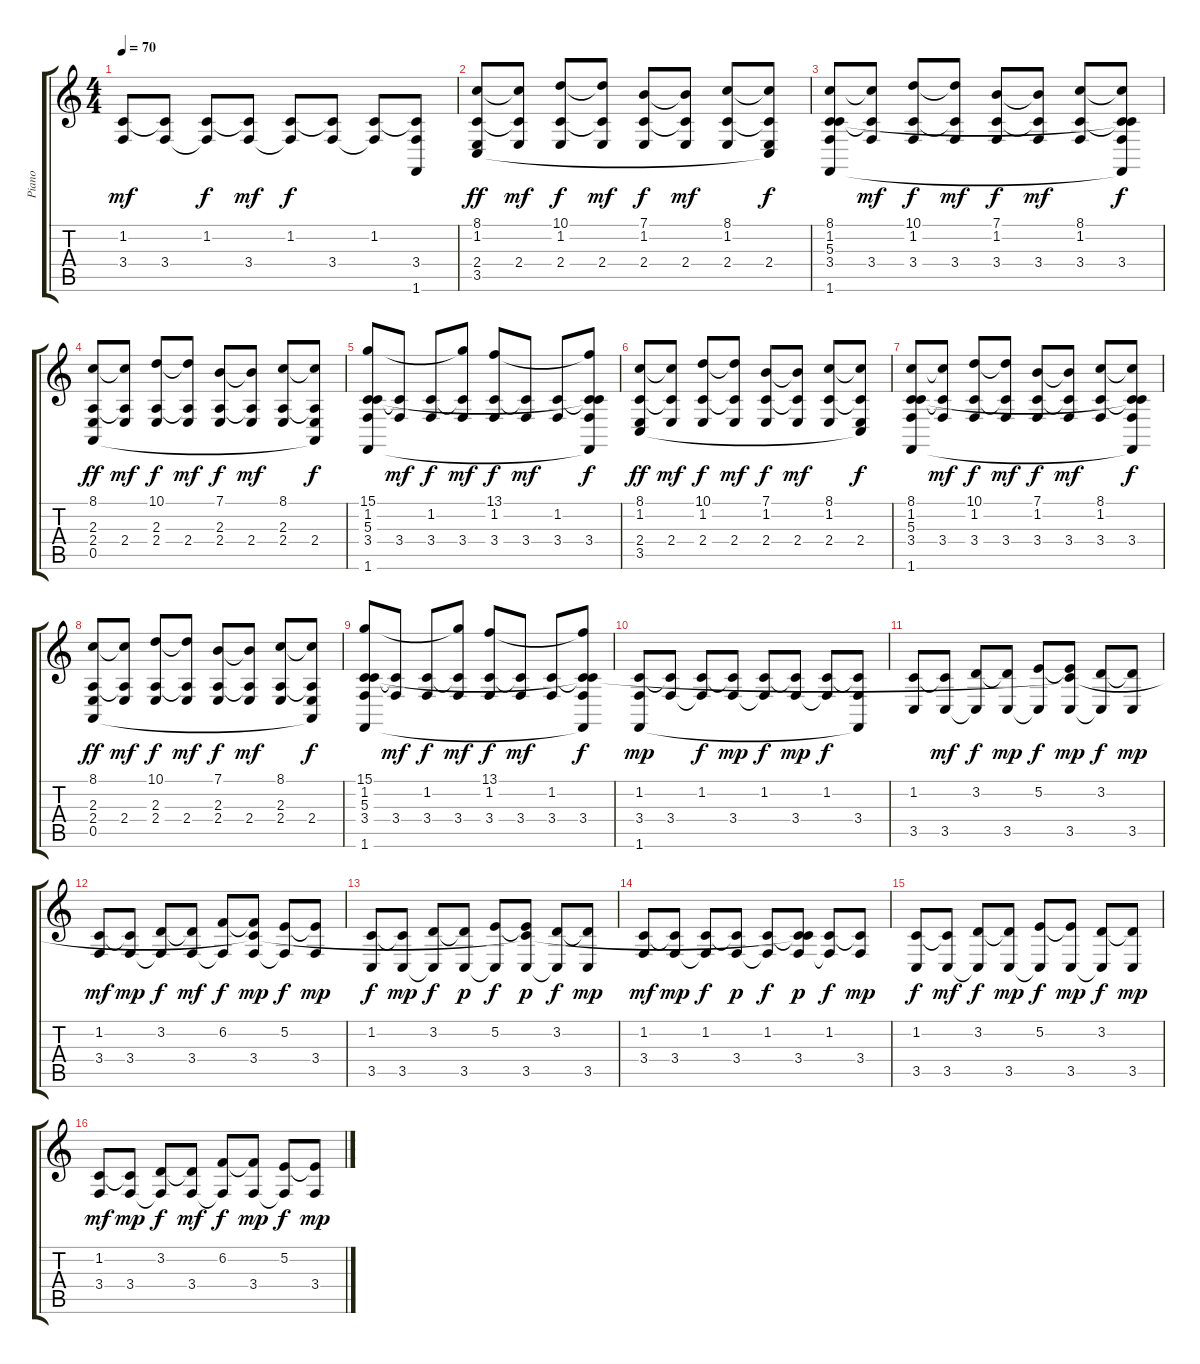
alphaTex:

\track ("Piano" "Piano") {instrument acousticgrandpiano}
\staff {score tabs}
\tuning (E4 B3 G3 D3 A2 E2) {hide}
\ts (4 4)
\tempo 70
\clef g2
\ks c
(1.2 3.4).8{dy mf} (1.2{t} 3.4).8 (1.2 3.4{t}).8{dy f} (1.2{t} 3.4).8{dy mf} (1.2 3.4{t}).8{dy f} (1.2{t} 3.4).8 (1.2 3.4{t}).8 (1.2{t} 3.4 1.6{t}).8 |
(8.1 1.2 2.4 3.5).8{dy ff} (8.1{t} 1.2{t} 2.4).8{dy mf} (10.1 1.2 2.4).8{dy f} (10.1{t} 1.2{t} 2.4).8{dy mf} (7.1 1.2 2.4).8{dy f} (7.1{t} 1.2{t} 2.4).8{dy mf} (8.1 1.2 2.4).8 (8.1{t} 1.2{t} 2.4 3.5{t}).8{dy f} |
(8.1 1.2 5.3 3.4 1.6).8 (8.1{t} 1.2{t} 3.4).8{dy mf} (10.1 1.2 3.4).8{dy f} (10.1{t} 1.2{t} 3.4).8{dy mf} (7.1 1.2 3.4).8{dy f} (7.1{t} 1.2{t} 3.4).8{dy mf} (8.1 1.2 3.4).8 (8.1{t} 1.2{t} 5.3{t} 3.4 1.6{t}).8{dy f} |
(8.1 2.3 2.4 0.5).8{dy ff} (8.1{t} 2.3{t} 2.4).8{dy mf} (10.1 2.3 2.4).8{dy f} (10.1{t} 2.3{t} 2.4).8{dy mf} (7.1 2.3 2.4).8{dy f} (7.1{t} 2.3{t} 2.4).8{dy mf} (8.1 2.3 2.4).8 (8.1{t} 2.3{t} 2.4 0.5{t}).8{dy f} |
(15.1 1.2 5.3 3.4 1.6).8 (1.2{t} 3.4).8{dy mf} (1.2 3.4).8{dy f} (15.1{t} 1.2{t} 3.4).8{dy mf} (13.1 1.2 3.4).8{dy f} (1.2{t} 3.4).8{dy mf} (1.2 3.4).8 (13.1{t} 1.2{t} 5.3{t} 3.4 1.6{t}).8{dy f} |
(8.1 1.2 2.4 3.5).8{dy ff} (8.1{t} 1.2{t} 2.4).8{dy mf} (10.1 1.2 2.4).8{dy f} (10.1{t} 1.2{t} 2.4).8{dy mf} (7.1 1.2 2.4).8{dy f} (7.1{t} 1.2{t} 2.4).8{dy mf} (8.1 1.2 2.4).8 (8.1{t} 1.2{t} 2.4 3.5{t}).8{dy f} |
(8.1 1.2 5.3 3.4 1.6).8 (8.1{t} 1.2{t} 3.4).8{dy mf} (10.1 1.2 3.4).8{dy f} (10.1{t} 1.2{t} 3.4).8{dy mf} (7.1 1.2 3.4).8{dy f} (7.1{t} 1.2{t} 3.4).8{dy mf} (8.1 1.2 3.4).8 (8.1{t} 1.2{t} 5.3{t} 3.4 1.6{t}).8{dy f} |
(8.1 2.3 2.4 0.5).8{dy ff} (8.1{t} 2.3{t} 2.4).8{dy mf} (10.1 2.3 2.4).8{dy f} (10.1{t} 2.3{t} 2.4).8{dy mf} (7.1 2.3 2.4).8{dy f} (7.1{t} 2.3{t} 2.4).8{dy mf} (8.1 2.3 2.4).8 (8.1{t} 2.3{t} 2.4 0.5{t}).8{dy f} |
(15.1 1.2 5.3 3.4 1.6).8 (1.2{t} 3.4).8{dy mf} (1.2 3.4).8{dy f} (15.1{t} 1.2{t} 3.4).8{dy mf} (13.1 1.2 3.4).8{dy f} (1.2{t} 3.4).8{dy mf} (1.2 3.4).8 (13.1{t} 1.2{t} 5.3{t} 3.4 1.6{t}).8{dy f} |
(1.2 3.4 1.6).8{dy mp} (1.2{t} 3.4).8 (1.2 3.4{t}).8{dy f} (1.2{t} 3.4).8{dy mp} (1.2 3.4{t}).8{dy f} (1.2{t} 3.4).8{dy mp} (1.2 3.4{t}).8{dy f} (1.2{t} 3.4 1.6{t}).8 |
(1.2 3.5).8 (1.2{t} 3.5).8{dy mf} (3.2 3.5{t}).8{dy f} (3.2{t} 3.5).8{dy mp} (5.2 3.5{t}).8{dy f} (5.2{t} 5.3{t} 3.5).8{dy mp} (3.2 3.5{t}).8{dy f} (3.2{t} 3.5).8{dy mp} |
(1.2 3.4).8{dy mf} (1.2{t} 3.4).8{dy mp} (3.2 3.4{t}).8{dy f} (3.2{t} 3.4).8{dy mf} (6.2 3.4{t}).8{dy f} (6.2{t} 5.3{t} 3.4).8{dy mp} (5.2 3.4{t}).8{dy f} (5.2{t} 3.4).8{dy mp} |
(1.2 3.5).8{dy f} (1.2{t} 3.5).8{dy mp} (3.2 3.5{t}).8{dy f} (3.2{t} 3.5).8{dy p} (5.2 3.5{t}).8{dy f} (5.2{t} 5.3{t} 3.5).8{dy p} (3.2 3.5{t}).8{dy f} (3.2{t} 3.5).8{dy mp} |
(1.2 3.4).8{dy mf} (1.2{t} 3.4).8{dy mp} (1.2 3.4{t}).8{dy f} (1.2{t} 3.4).8{dy p} (1.2 3.4{t}).8{dy f} (1.2{t} 5.3{t} 3.4).8{dy p} (1.2 3.4{t}).8{dy f} (1.2{t} 3.4).8{dy mp} |
(1.2 3.5).8{dy f} (1.2{t} 3.5).8{dy mf} (3.2 3.5{t}).8{dy f} (3.2{t} 3.5).8{dy mp} (5.2 3.5{t}).8{dy f} (5.2{t} 3.5).8{dy mp} (3.2 3.5{t}).8{dy f} (3.2{t} 3.5).8{dy mp} |
(1.2 3.4).8{dy mf} (1.2{t} 3.4).8{dy mp} (3.2 3.4{t}).8{dy f} (3.2{t} 3.4).8{dy mf} (6.2 3.4{t}).8{dy f} (6.2{t} 3.4).8{dy mp} (5.2 3.4{t}).8{dy f} (5.2{t} 3.4).8{dy mp}
